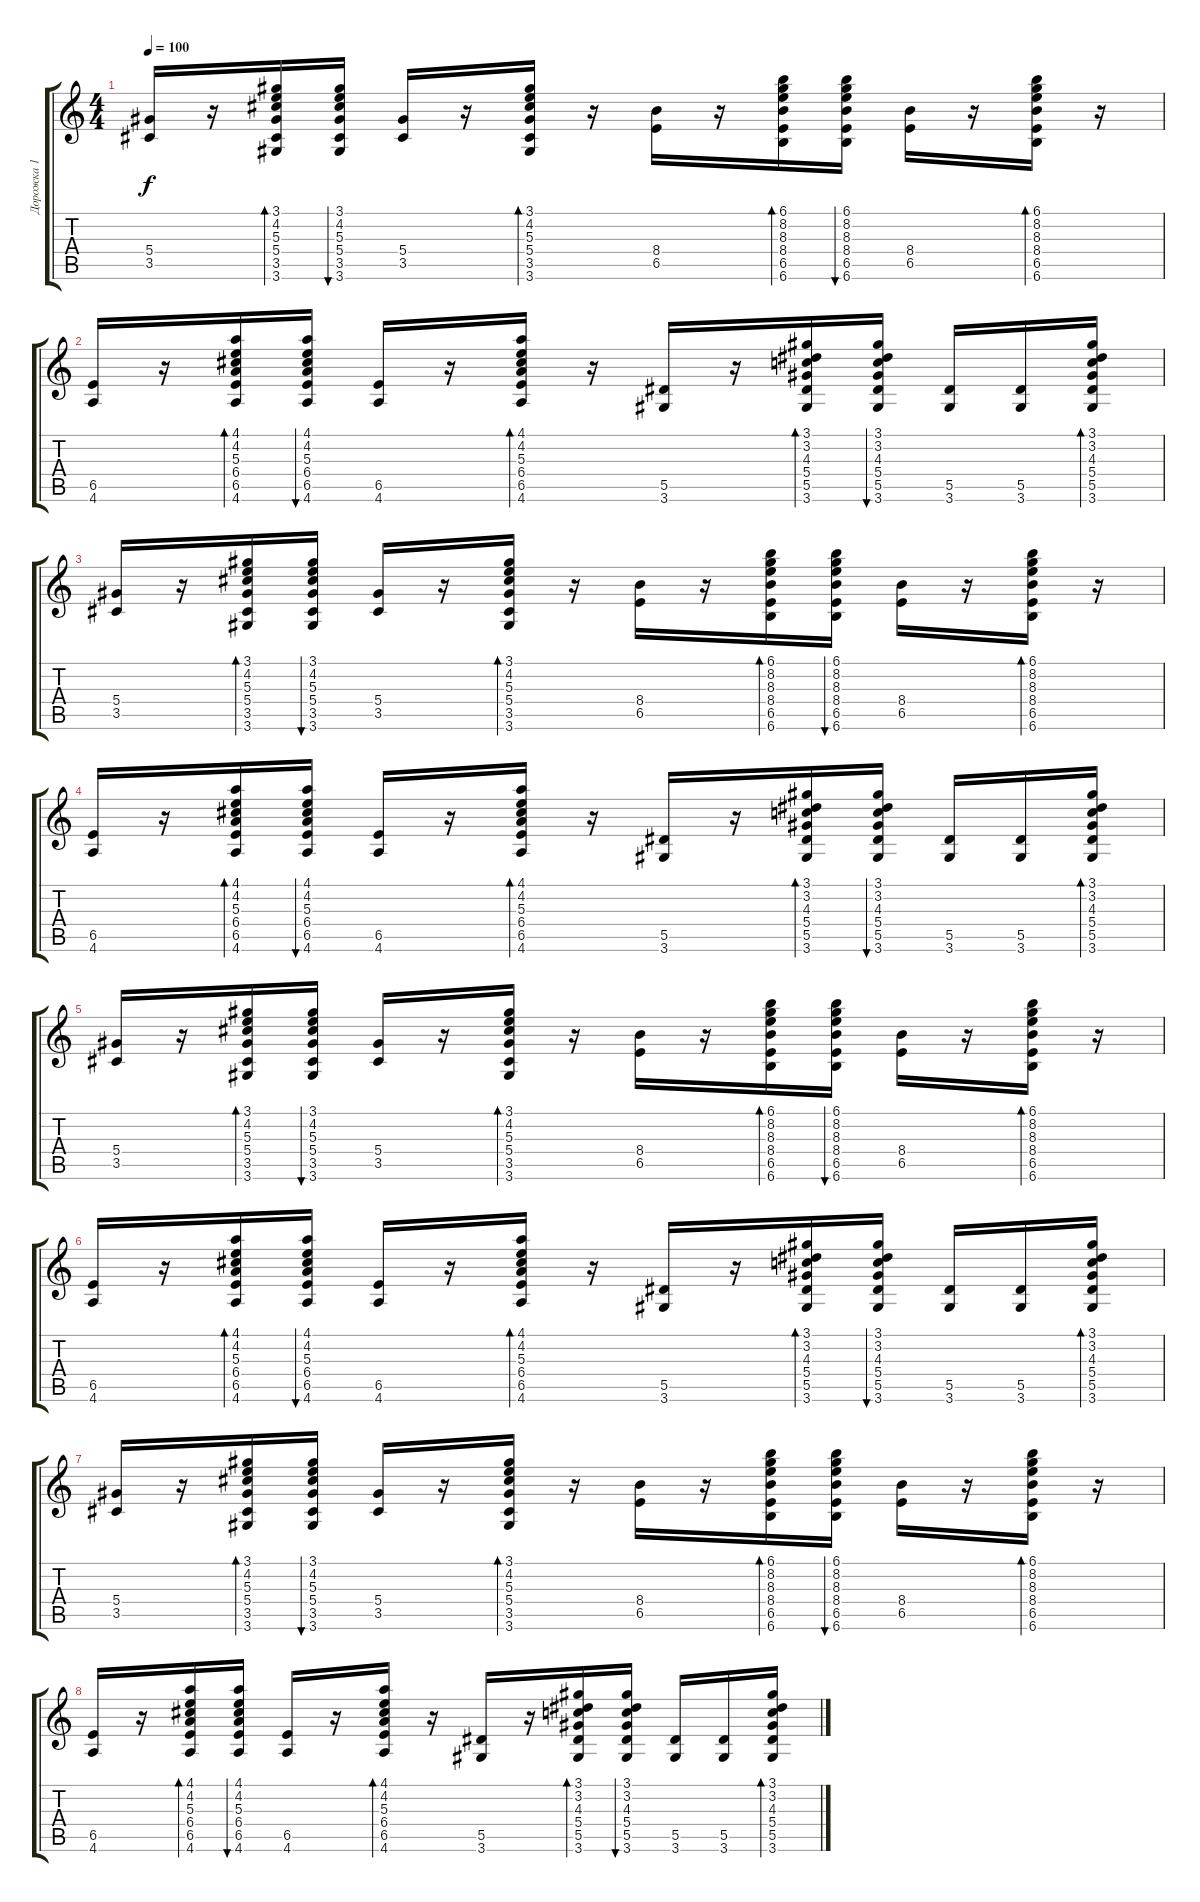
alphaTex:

\track ("Дорожка 1" "Дорожка 1") {instrument acousticguitarsteel}
\staff {score tabs}
\tuning (F4 C4 Ab3 Eb3 Bb2 F2) {hide}
\ts (4 4)
\tempo 100
\clef g2
\ks c
(5.4 3.5).16{dy f} r.16 (3.1 4.2 5.3 5.4 3.5 3.6).16{bd 60} (3.1 4.2 5.3 5.4 3.5 3.6).16{bu 60} (5.4 3.5).16 r.16 (3.1 4.2 5.3 5.4 3.5 3.6).16{bd 60} r.16 (8.4 6.5).16 r.16 (6.1 8.2 8.3 8.4 6.5 6.6).16{bd 60} (6.1 8.2 8.3 8.4 6.5 6.6).16{bu 60} (8.4 6.5).16 r.16 (6.1 8.2 8.3 8.4 6.5 6.6).16{bd 60} r.16 |
(6.5 4.6).16 r.16 (4.1 4.2 5.3 6.4 6.5 4.6).16{bd 60} (4.1 4.2 5.3 6.4 6.5 4.6).16{bu 60} (6.5 4.6).16 r.16 (4.1 4.2 5.3 6.4 6.5 4.6).16{bd 60} r.16 (5.5 3.6).16 r.16 (3.1 3.2 4.3 5.4 5.5 3.6).16{bd 60} (3.1 3.2 4.3 5.4 5.5 3.6).16{bu 60} (5.5 3.6).16 (5.5 3.6).16 (3.1 3.2 4.3 5.4 5.5 3.6).16{bd 60} |
(5.4 3.5).16 r.16 (3.1 4.2 5.3 5.4 3.5 3.6).16{bd 60} (3.1 4.2 5.3 5.4 3.5 3.6).16{bu 60} (5.4 3.5).16 r.16 (3.1 4.2 5.3 5.4 3.5 3.6).16{bd 60} r.16 (8.4 6.5).16 r.16 (6.1 8.2 8.3 8.4 6.5 6.6).16{bd 60} (6.1 8.2 8.3 8.4 6.5 6.6).16{bu 60} (8.4 6.5).16 r.16 (6.1 8.2 8.3 8.4 6.5 6.6).16{bd 60} r.16 |
(6.5 4.6).16 r.16 (4.1 4.2 5.3 6.4 6.5 4.6).16{bd 60} (4.1 4.2 5.3 6.4 6.5 4.6).16{bu 60} (6.5 4.6).16 r.16 (4.1 4.2 5.3 6.4 6.5 4.6).16{bd 60} r.16 (5.5 3.6).16 r.16 (3.1 3.2 4.3 5.4 5.5 3.6).16{bd 60} (3.1 3.2 4.3 5.4 5.5 3.6).16{bu 60} (5.5 3.6).16 (5.5 3.6).16 (3.1 3.2 4.3 5.4 5.5 3.6).16{bd 60} |
(5.4 3.5).16 r.16 (3.1 4.2 5.3 5.4 3.5 3.6).16{bd 60} (3.1 4.2 5.3 5.4 3.5 3.6).16{bu 60} (5.4 3.5).16 r.16 (3.1 4.2 5.3 5.4 3.5 3.6).16{bd 60} r.16 (8.4 6.5).16 r.16 (6.1 8.2 8.3 8.4 6.5 6.6).16{bd 60} (6.1 8.2 8.3 8.4 6.5 6.6).16{bu 60} (8.4 6.5).16 r.16 (6.1 8.2 8.3 8.4 6.5 6.6).16{bd 60} r.16 |
(6.5 4.6).16 r.16 (4.1 4.2 5.3 6.4 6.5 4.6).16{bd 60} (4.1 4.2 5.3 6.4 6.5 4.6).16{bu 60} (6.5 4.6).16 r.16 (4.1 4.2 5.3 6.4 6.5 4.6).16{bd 60} r.16 (5.5 3.6).16 r.16 (3.1 3.2 4.3 5.4 5.5 3.6).16{bd 60} (3.1 3.2 4.3 5.4 5.5 3.6).16{bu 60} (5.5 3.6).16 (5.5 3.6).16 (3.1 3.2 4.3 5.4 5.5 3.6).16{bd 60} |
(5.4 3.5).16 r.16 (3.1 4.2 5.3 5.4 3.5 3.6).16{bd 60} (3.1 4.2 5.3 5.4 3.5 3.6).16{bu 60} (5.4 3.5).16 r.16 (3.1 4.2 5.3 5.4 3.5 3.6).16{bd 60} r.16 (8.4 6.5).16 r.16 (6.1 8.2 8.3 8.4 6.5 6.6).16{bd 60} (6.1 8.2 8.3 8.4 6.5 6.6).16{bu 60} (8.4 6.5).16 r.16 (6.1 8.2 8.3 8.4 6.5 6.6).16{bd 60} r.16 |
(6.5 4.6).16 r.16 (4.1 4.2 5.3 6.4 6.5 4.6).16{bd 60} (4.1 4.2 5.3 6.4 6.5 4.6).16{bu 60} (6.5 4.6).16 r.16 (4.1 4.2 5.3 6.4 6.5 4.6).16{bd 60} r.16 (5.5 3.6).16 r.16 (3.1 3.2 4.3 5.4 5.5 3.6).16{bd 60} (3.1 3.2 4.3 5.4 5.5 3.6).16{bu 60} (5.5 3.6).16 (5.5 3.6).16 (3.1 3.2 4.3 5.4 5.5 3.6).16{bd 60}
